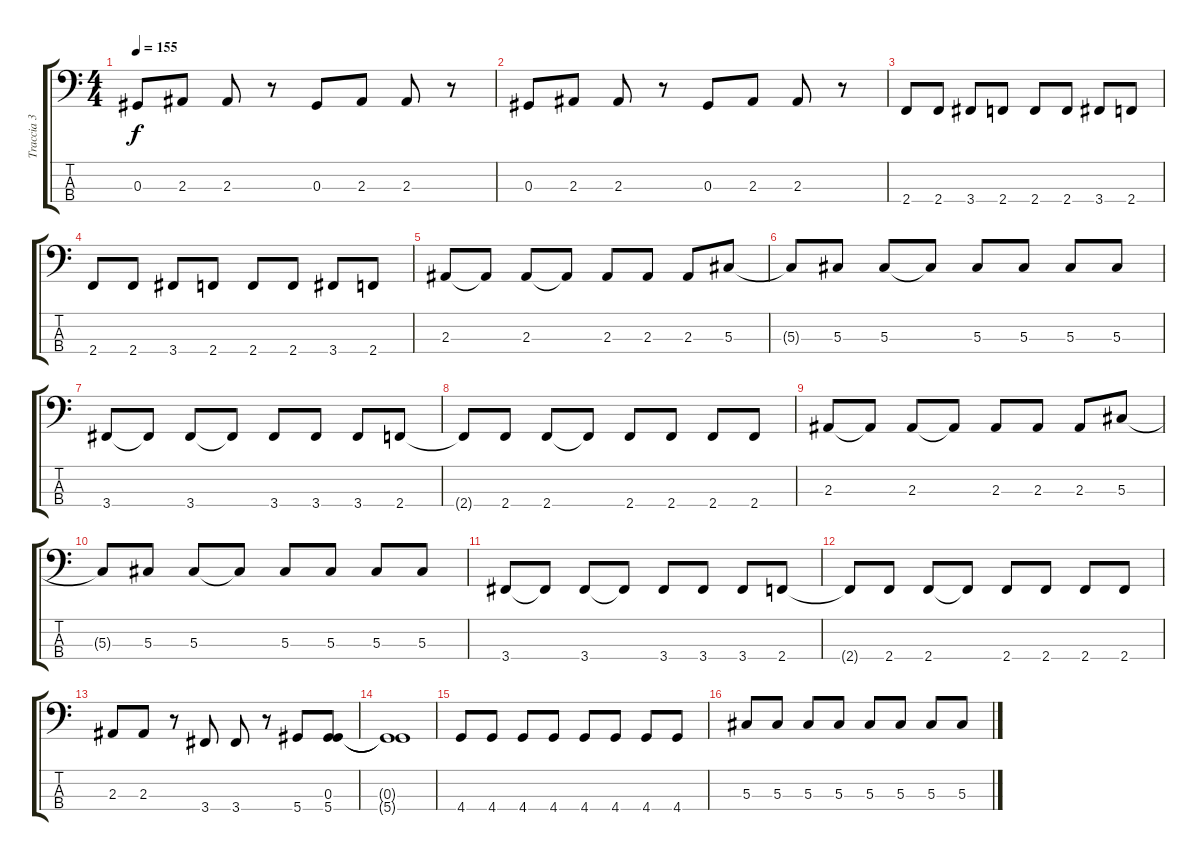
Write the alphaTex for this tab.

\track ("Traccia 3" "Traccia 3") {instrument electricbasspick}
\staff {score tabs}
\tuning (Gb2 Db2 Ab1 Eb1) {hide}
\ts (4 4)
\tempo 155
\clef f4
\ks c
0.3.8{dy f} 2.3.8 2.3.8 r.8 0.3.8 2.3.8 2.3.8 r.8 |
0.3.8 2.3.8 2.3.8 r.8 0.3.8 2.3.8 2.3.8 r.8 |
2.4.8 2.4.8 3.4.8 2.4.8 2.4.8 2.4.8 3.4.8 2.4.8 |
2.4.8 2.4.8 3.4.8 2.4.8 2.4.8 2.4.8 3.4.8 2.4.8 |
2.3.8 2.3{t}.8 2.3.8 2.3{t}.8 2.3.8 2.3.8 2.3.8 5.3.8 |
5.3{t}.8 5.3.8 5.3.8 5.3{t}.8 5.3.8 5.3.8 5.3.8 5.3.8 |
3.4.8 3.4{t}.8 3.4.8 3.4{t}.8 3.4.8 3.4.8 3.4.8 2.4.8 |
2.4{t}.8 2.4.8 2.4.8 2.4{t}.8 2.4.8 2.4.8 2.4.8 2.4.8 |
2.3.8 2.3{t}.8 2.3.8 2.3{t}.8 2.3.8 2.3.8 2.3.8 5.3.8 |
5.3{t}.8 5.3.8 5.3.8 5.3{t}.8 5.3.8 5.3.8 5.3.8 5.3.8 |
3.4.8 3.4{t}.8 3.4.8 3.4{t}.8 3.4.8 3.4.8 3.4.8 2.4.8 |
2.4{t}.8 2.4.8 2.4.8 2.4{t}.8 2.4.8 2.4.8 2.4.8 2.4.8 |
2.3.8 2.3.8 r.8 3.4.8 3.4.8 r.8 5.4.8 (0.3 5.4).8 |
(0.3{t} 5.4{t}).1 |
4.4.8 4.4.8 4.4.8 4.4.8 4.4.8 4.4.8 4.4.8 4.4.8 |
5.3.8 5.3.8 5.3.8 5.3.8 5.3.8 5.3.8 5.3.8 5.3.8
